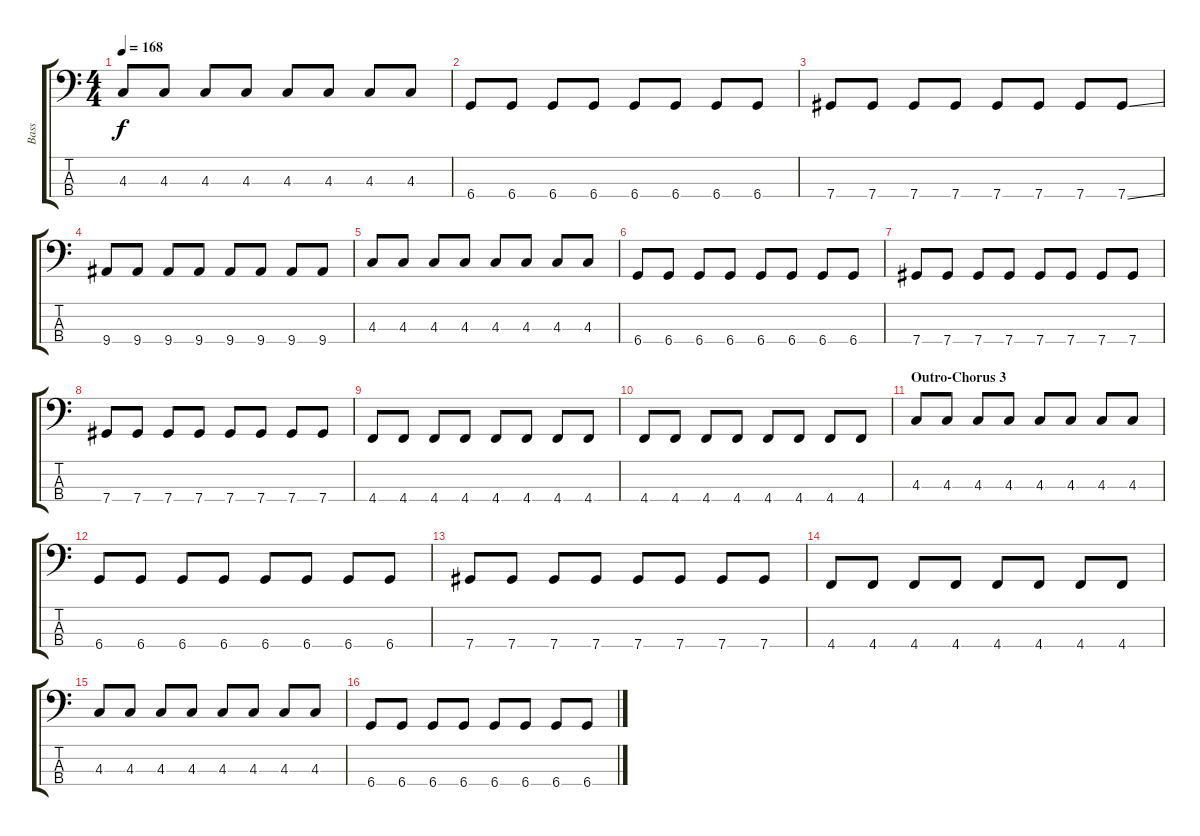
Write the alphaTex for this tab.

\track ("Bass" "Bass") {instrument electricbassfinger}
\staff {score tabs}
\tuning (Gb2 Db2 Ab1 Db1) {hide}
\ts (4 4)
\tempo 168
\clef f4
\ks aminor
4.3.8{dy f} 4.3.8 4.3.8 4.3.8 4.3.8 4.3.8 4.3.8 4.3.8 |
6.4.8 6.4.8 6.4.8 6.4.8 6.4.8 6.4.8 6.4.8 6.4.8 |
7.4.8 7.4.8 7.4.8 7.4.8 7.4.8 7.4.8 7.4.8 7.4{ss}.8 |
9.4.8 9.4.8 9.4.8 9.4.8 9.4.8 9.4.8 9.4.8 9.4.8 |
4.3.8 4.3.8 4.3.8 4.3.8 4.3.8 4.3.8 4.3.8 4.3.8 |
6.4.8 6.4.8 6.4.8 6.4.8 6.4.8 6.4.8 6.4.8 6.4.8 |
7.4.8 7.4.8 7.4.8 7.4.8 7.4.8 7.4.8 7.4.8 7.4.8 |
7.4.8 7.4.8 7.4.8 7.4.8 7.4.8 7.4.8 7.4.8 7.4.8 |
4.4.8 4.4.8 4.4.8 4.4.8 4.4.8 4.4.8 4.4.8 4.4.8 |
4.4.8 4.4.8 4.4.8 4.4.8 4.4.8 4.4.8 4.4.8 4.4.8 |
\section ("" "Outro-Chorus 3")
4.3.8 4.3.8 4.3.8 4.3.8 4.3.8 4.3.8 4.3.8 4.3.8 |
6.4.8 6.4.8 6.4.8 6.4.8 6.4.8 6.4.8 6.4.8 6.4.8 |
7.4.8 7.4.8 7.4.8 7.4.8 7.4.8 7.4.8 7.4.8 7.4.8 |
4.4.8 4.4.8 4.4.8 4.4.8 4.4.8 4.4.8 4.4.8 4.4.8 |
4.3.8 4.3.8 4.3.8 4.3.8 4.3.8 4.3.8 4.3.8 4.3.8 |
6.4.8 6.4.8 6.4.8 6.4.8 6.4.8 6.4.8 6.4.8 6.4.8
